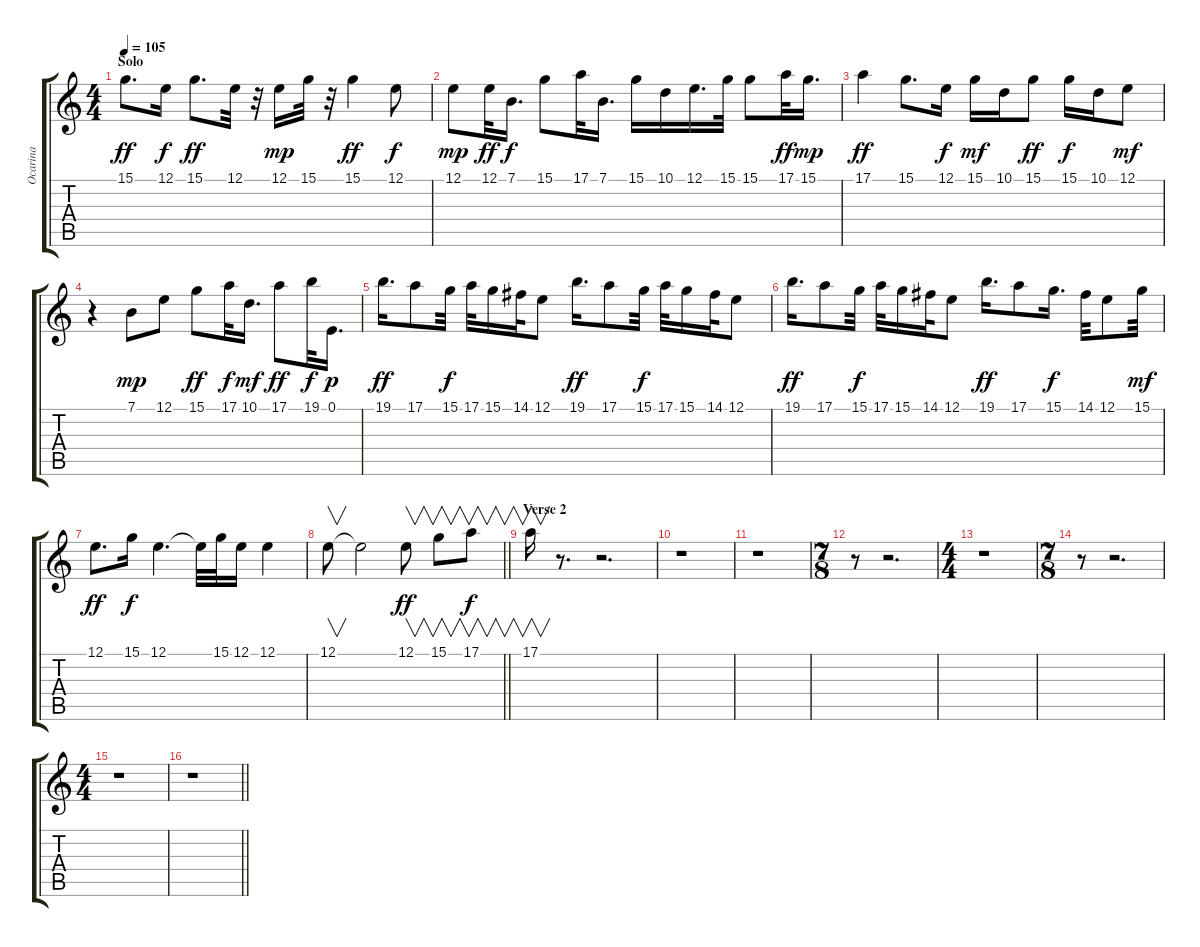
\track ("Ocarina" "Ocarina") {mute instrument ocarina}
\staff {score tabs}
\tuning (E4 B3 G3 D3 A2 E2) {hide}
\ts (4 4)
\section ("" "Solo")
\tempo 105
\clef g2
\ks c
15.1.8{d dy ff} 12.1.16{dy f} 15.1.8{d dy ff} 12.1.32 r.32 12.1.16{dy mp} 15.1.32 r.32 15.1.4{dy ff} 12.1.8{dy f} |
12.1.8{dy mp} 12.1.32{dy ff} 7.1.16{d dy f} 15.1.8 17.1.32 7.1.16{d} 15.1.16 10.1.16 12.1.16{d} 15.1.32 15.1.8 17.1.32{dy ff} 15.1.16{d dy mp} |
17.1.4{dy ff} 15.1.8{d} 12.1.16{dy f} 15.1.16{dy mf} 10.1.16 15.1.8{dy ff} 15.1.16{dy f} 10.1.16 12.1.8{dy mf} |
r.4 7.1.8{dy mp} 12.1.8 15.1.8{dy ff} 17.1.32{dy f} 10.1.16{d dy mf} 17.1.8{dy ff} 19.1.32{dy f} 0.1.16{d dy p} |
19.1.16{d dy ff} 17.1.8 15.1.32{dy f} 17.1.32 15.1.16 14.1.32 12.1.8 19.1.16{d dy ff} 17.1.8 15.1.32{dy f} 17.1.32 15.1.16 14.1.32 12.1.8 |
19.1.16{d dy ff} 17.1.8 15.1.32{dy f} 17.1.32 15.1.16 14.1.32 12.1.8 19.1.16{d dy ff} 17.1.8 15.1.16{d dy f} 14.1.32 12.1.8 15.1.32{dy mf} |
12.1.8{d dy ff} 15.1.16{dy f} 12.1.4{d} 12.1{t}.32 15.1.32 12.1.16 12.1.4 |
\barLineRight lightlight
12.1.8{v} 12.1{t}.2 12.1.8{v dy ff} 15.1.8{v} 17.1.8{v dy f} |
\section ("" "Verse 2")
17.1.16{v} r.8{d} r.2{d} |
r.1 |
r.1 |
\ts (7 8)
r.8 r.2{d} |
\ts (4 4)
r.1 |
\ts (7 8)
r.8 r.2{d} |
\ts (4 4)
r.1 |
\barLineRight lightlight
r.1
